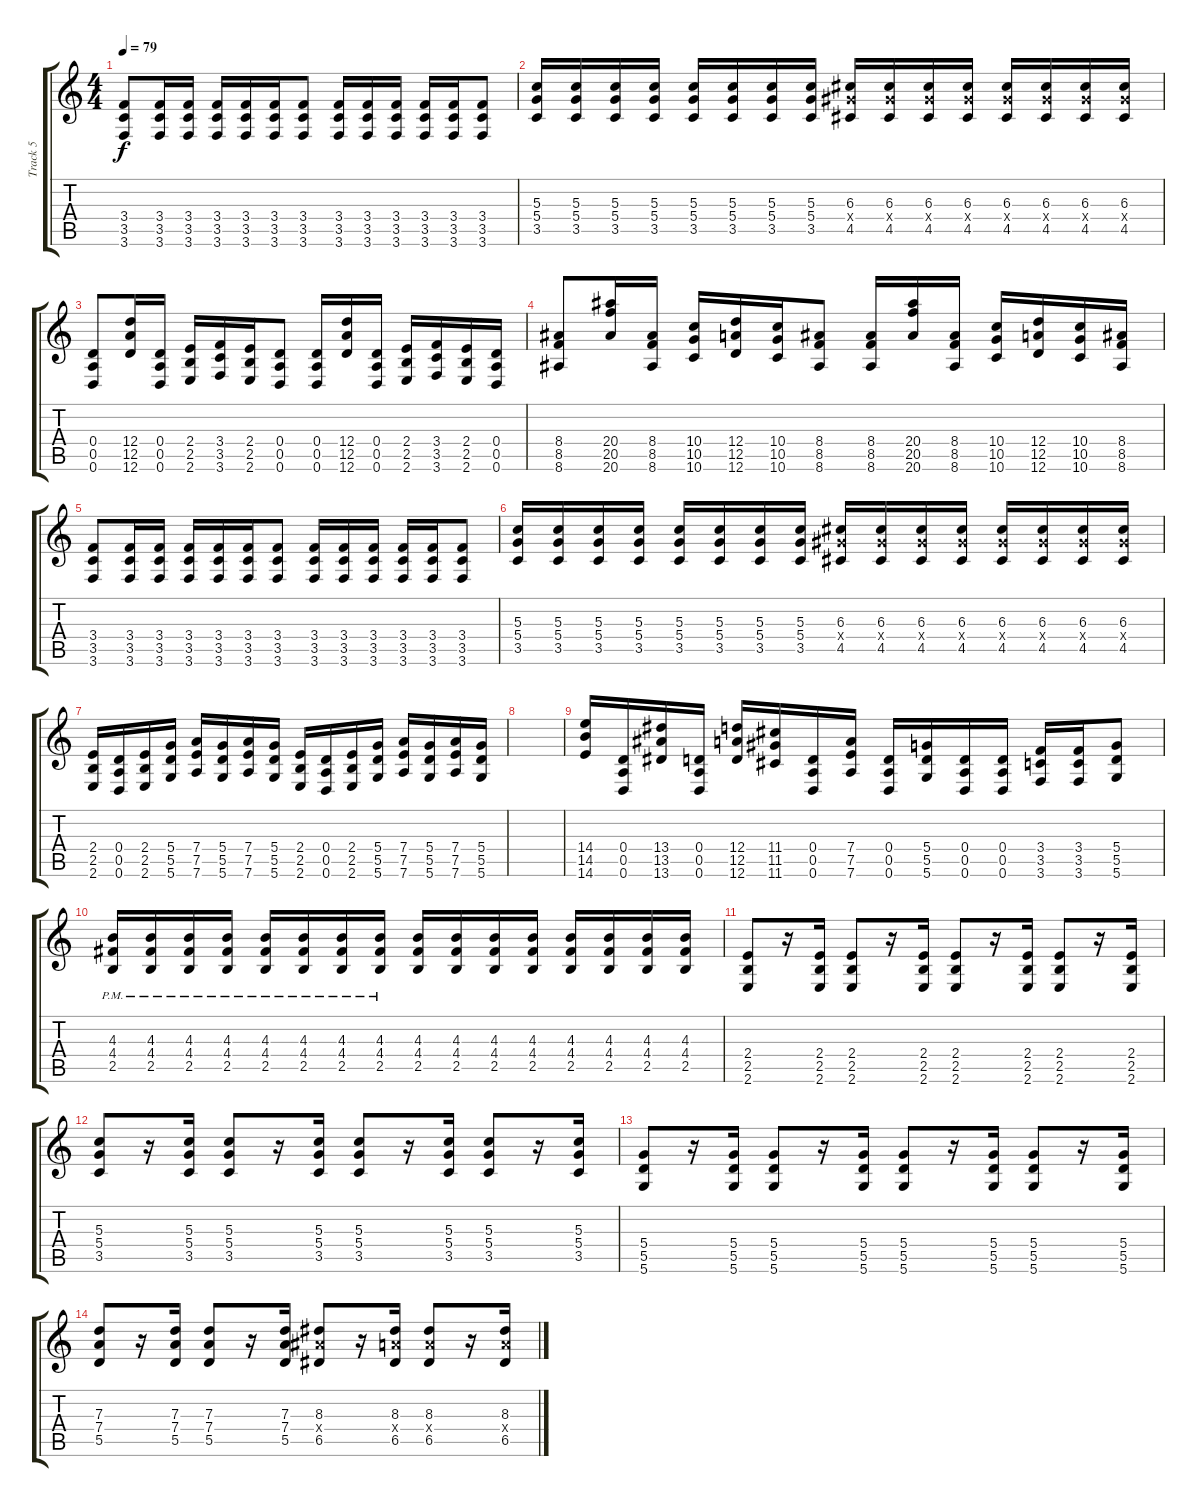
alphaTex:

\track ("Track 5" "Track 5") {instrument overdrivenguitar}
\staff {score tabs}
\tuning (E4 B3 G3 D3 A2 D2) {hide}
\ts (4 4)
\tempo 79
\clef g2
\ks c
(3.4 3.5 3.6).8{dy f} (3.4 3.5 3.6).16 (3.4 3.5 3.6).16 (3.4 3.5 3.6).16 (3.4 3.5 3.6).16 (3.4 3.5 3.6).16 (3.4 3.5 3.6).8 (3.4 3.5 3.6).16 (3.4 3.5 3.6).16 (3.4 3.5 3.6).16 (3.4 3.5 3.6).16 (3.4 3.5 3.6).16 (3.4 3.5 3.6).8 |
(5.3 5.4 3.5).16 (5.3 5.4 3.5).16 (5.3 5.4 3.5).16 (5.3 5.4 3.5).16 (5.3 5.4 3.5).16 (5.3 5.4 3.5).16 (5.3 5.4 3.5).16 (5.3 5.4 3.5).16 (6.3 6.4{x} 4.5).16 (6.3 6.4{x} 4.5).16 (6.3 6.4{x} 4.5).16 (6.3 6.4{x} 4.5).16 (6.3 6.4{x} 4.5).16 (6.3 6.4{x} 4.5).16 (6.3 6.4{x} 4.5).16 (6.3 6.4{x} 4.5).16 |
(0.4 0.5 0.6).8 (12.4 12.5 12.6).16 (0.4 0.5 0.6).16 (2.4 2.5 2.6).16 (3.4 3.5 3.6).16 (2.4 2.5 2.6).16 (0.4 0.5 0.6).8 (0.4 0.5 0.6).16 (12.4 12.5 12.6).16 (0.4 0.5 0.6).16 (2.4 2.5 2.6).16 (3.4 3.5 3.6).16 (2.4 2.5 2.6).16 (0.4 0.5 0.6).16 |
(8.4 8.5 8.6).8 (20.4 20.5 20.6).16 (8.4 8.5 8.6).16 (10.4 10.5 10.6).16 (12.4 12.5 12.6).16 (10.4 10.5 10.6).16 (8.4 8.5 8.6).8 (8.4 8.5 8.6).16 (20.4 20.5 20.6).16 (8.4 8.5 8.6).16 (10.4 10.5 10.6).16 (12.4 12.5 12.6).16 (10.4 10.5 10.6).16 (8.4 8.5 8.6).16 |
(3.4 3.5 3.6).8 (3.4 3.5 3.6).16 (3.4 3.5 3.6).16 (3.4 3.5 3.6).16 (3.4 3.5 3.6).16 (3.4 3.5 3.6).16 (3.4 3.5 3.6).8 (3.4 3.5 3.6).16 (3.4 3.5 3.6).16 (3.4 3.5 3.6).16 (3.4 3.5 3.6).16 (3.4 3.5 3.6).16 (3.4 3.5 3.6).8 |
(5.3 5.4 3.5).16 (5.3 5.4 3.5).16 (5.3 5.4 3.5).16 (5.3 5.4 3.5).16 (5.3 5.4 3.5).16 (5.3 5.4 3.5).16 (5.3 5.4 3.5).16 (5.3 5.4 3.5).16 (6.3 6.4{x} 4.5).16 (6.3 6.4{x} 4.5).16 (6.3 6.4{x} 4.5).16 (6.3 6.4{x} 4.5).16 (6.3 6.4{x} 4.5).16 (6.3 6.4{x} 4.5).16 (6.3 6.4{x} 4.5).16 (6.3 6.4{x} 4.5).16 |
(2.4 2.5 2.6).16 (0.4 0.5 0.6).16 (2.4 2.5 2.6).16 (5.4 5.5 5.6).16 (7.4 7.5 7.6).16 (5.4 5.5 5.6).16 (7.4 7.5 7.6).16 (5.4 5.5 5.6).16 (2.4 2.5 2.6).16 (0.4 0.5 0.6).16 (2.4 2.5 2.6).16 (5.4 5.5 5.6).16 (7.4 7.5 7.6).16 (5.4 5.5 5.6).16 (7.4 7.5 7.6).16 (5.4 5.5 5.6).16 |
|
(14.4 14.5 14.6).16 (0.4 0.5 0.6).16 (13.4 13.5 13.6).16 (0.4 0.5 0.6).16 (12.4 12.5 12.6).16 (11.4 11.5 11.6).16 (0.4 0.5 0.6).16 (7.4 7.5 7.6).16 (0.4 0.5 0.6).16 (5.4 5.5 5.6).16 (0.4 0.5 0.6).16 (0.4 0.5 0.6).16 (3.4 3.5 3.6).16 (3.4 3.5 3.6).16 (5.4 5.5 5.6).8 |
(4.3{pm} 4.4{pm} 2.5{pm}).16 (4.3{pm} 4.4{pm} 2.5{pm}).16 (4.3{pm} 4.4{pm} 2.5{pm}).16 (4.3{pm} 4.4{pm} 2.5{pm}).16 (4.3{pm} 4.4{pm} 2.5{pm}).16 (4.3{pm} 4.4{pm} 2.5{pm}).16 (4.3{pm} 4.4{pm} 2.5{pm}).16 (4.3{pm} 4.4{pm} 2.5{pm}).16 (4.3 4.4 2.5).16 (4.3 4.4 2.5).16 (4.3 4.4 2.5).16 (4.3 4.4 2.5).16 (4.3 4.4 2.5).16 (4.3 4.4 2.5).16 (4.3 4.4 2.5).16 (4.3 4.4 2.5).16 |
(2.4 2.5 2.6).8 r.16 (2.4 2.5 2.6).16 (2.4 2.5 2.6).8 r.16 (2.4 2.5 2.6).16 (2.4 2.5 2.6).8 r.16 (2.4 2.5 2.6).16 (2.4 2.5 2.6).8 r.16 (2.4 2.5 2.6).16 |
(5.3 5.4 3.5).8 r.16 (5.3 5.4 3.5).16 (5.3 5.4 3.5).8 r.16 (5.3 5.4 3.5).16 (5.3 5.4 3.5).8 r.16 (5.3 5.4 3.5).16 (5.3 5.4 3.5).8 r.16 (5.3 5.4 3.5).16 |
(5.4 5.5 5.6).8 r.16 (5.4 5.5 5.6).16 (5.4 5.5 5.6).8 r.16 (5.4 5.5 5.6).16 (5.4 5.5 5.6).8 r.16 (5.4 5.5 5.6).16 (5.4 5.5 5.6).8 r.16 (5.4 5.5 5.6).16 |
(7.3 7.4 5.5).8 r.16 (7.3 7.4 5.5).16 (7.3 7.4 5.5).8 r.16 (7.3 7.4 5.5).16 (8.3 8.4{x} 6.5).8 r.16 (8.3 7.4{x} 6.5).16 (8.3 7.4{x} 6.5).8 r.16 (8.3 7.4{x} 6.5).16
